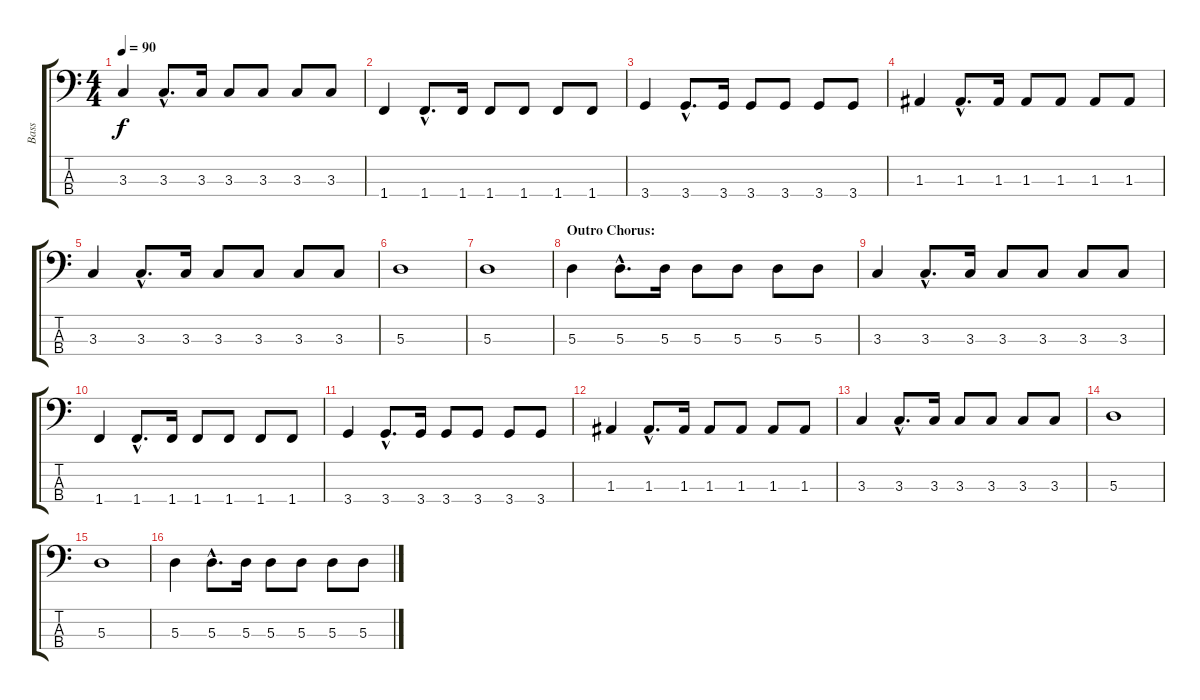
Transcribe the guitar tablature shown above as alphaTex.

\track ("Bass" "Bass") {instrument electricbasspick}
\staff {score tabs}
\tuning (G2 D2 A1 E1) {hide}
\ts (4 4)
\tempo 90
\clef f4
\ks c
3.3.4{dy f} 3.3{hac}.8{d} 3.3.16 3.3.8 3.3.8 3.3.8 3.3.8 |
1.4.4 1.4{hac}.8{d} 1.4.16 1.4.8 1.4.8 1.4.8 1.4.8 |
3.4.4 3.4{hac}.8{d} 3.4.16 3.4.8 3.4.8 3.4.8 3.4.8 |
1.3.4 1.3{hac}.8{d} 1.3.16 1.3.8 1.3.8 1.3.8 1.3.8 |
3.3.4 3.3{hac}.8{d} 3.3.16 3.3.8 3.3.8 3.3.8 3.3.8 |
5.3.1 |
5.3.1 |
\section ("" "Outro Chorus:")
5.3.4 5.3{hac}.8{d} 5.3.16 5.3.8 5.3.8 5.3.8 5.3.8 |
3.3.4 3.3{hac}.8{d} 3.3.16 3.3.8 3.3.8 3.3.8 3.3.8 |
1.4.4 1.4{hac}.8{d} 1.4.16 1.4.8 1.4.8 1.4.8 1.4.8 |
3.4.4 3.4{hac}.8{d} 3.4.16 3.4.8 3.4.8 3.4.8 3.4.8 |
1.3.4 1.3{hac}.8{d} 1.3.16 1.3.8 1.3.8 1.3.8 1.3.8 |
3.3.4 3.3{hac}.8{d} 3.3.16 3.3.8 3.3.8 3.3.8 3.3.8 |
5.3.1 |
5.3.1 |
5.3.4 5.3{hac}.8{d} 5.3.16 5.3.8 5.3.8 5.3.8 5.3.8
